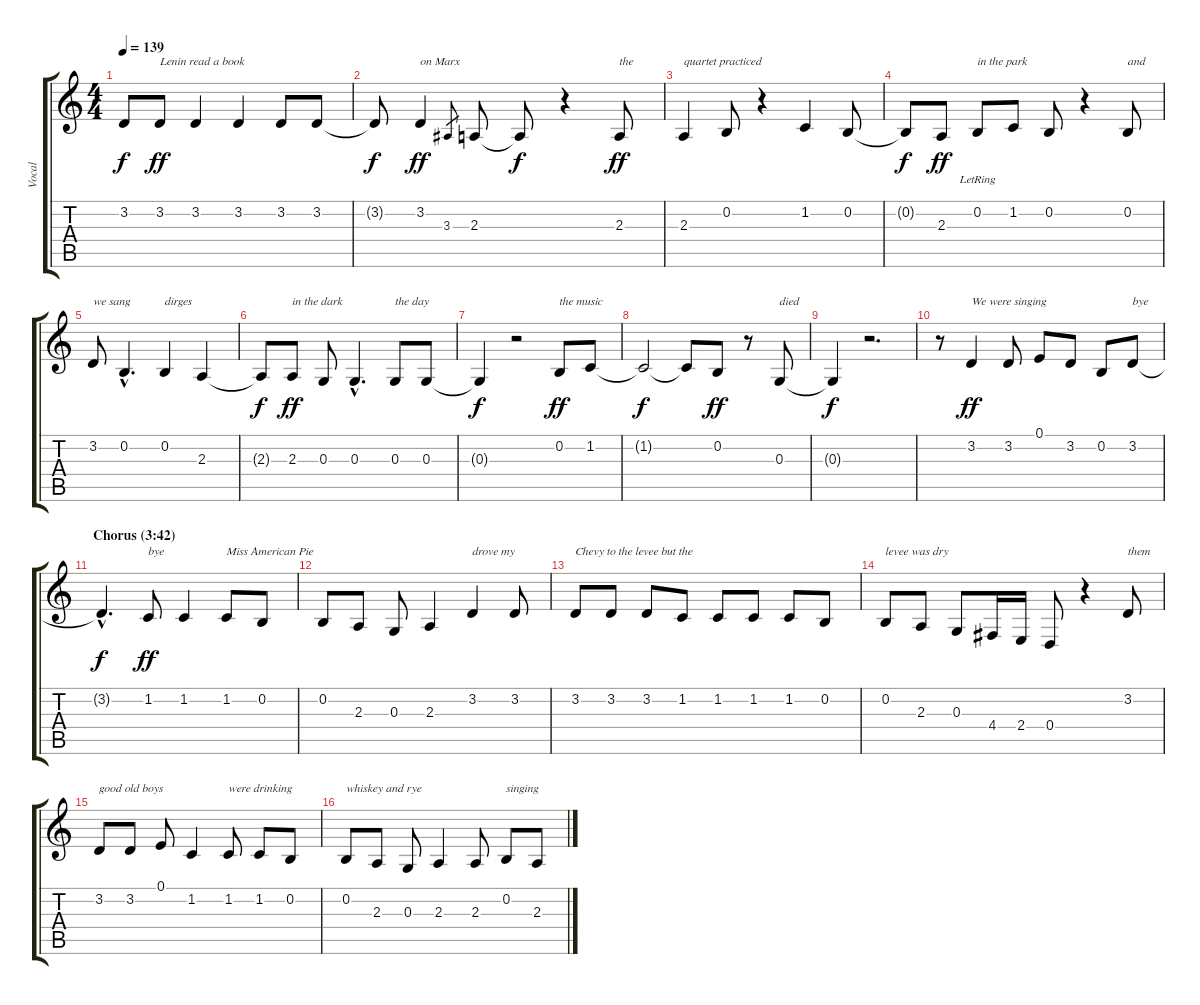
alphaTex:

\track ("Vocal" "Vocal") {instrument clarinet}
\staff {score tabs}
\tuning (E4 B3 G3 D3 A2 E2) {hide}
\ts (4 4)
\tempo 139
\clef g2
\ks c
3.2{t}.8{dy f} 3.2.8{txt "Lenin read a book" dy ff} 3.2.4 3.2.4 3.2.8 3.2.8 |
3.2{t}.8{dy f} 3.2.4{txt "on Marx" dy ff} 3.3.8{gr} 2.3.8 2.3{t}.8{dy f} r.4 2.3.8{txt "the" dy ff} |
2.3.4{txt "quartet practiced"} 0.2.8 r.4 1.2.4 0.2.8 |
0.2{t}.8{dy f} 2.3.8{dy ff} 0.2{lr}.8{txt "in the park"} 1.2.8 0.2.8 r.4 0.2.8{txt "and"} |
3.2.8{txt "we sang"} 0.2{hac}.4{d} 0.2.4{txt "dirges"} 2.3.4 |
2.3{t}.8{dy f} 2.3.8{txt "in the dark" dy ff} 0.3.8 0.3{hac}.4{d} 0.3.8{txt "the day"} 0.3.8 |
0.3{t}.4{dy f} r.2 0.2.8{txt "the music" dy ff} 1.2.8 |
1.2{t}.2{dy f} 1.2{t}.8 0.2.8{dy ff} r.8 0.3.8{txt "died"} |
0.3{t}.4{dy f} r.2{d} |
r.8 3.2.4{txt "We were singing" dy ff} 3.2.8 0.1.8 3.2.8 0.2.8 3.2.8{txt "bye"} |
\section ("" "Chorus (3:42)")
3.2{hac t}.4{d dy f} 1.2.8{txt "bye" dy ff} 1.2.4 1.2.8{txt "Miss American Pie"} 0.2.8 |
0.2.8 2.3.8 0.3.8 2.3.4 3.2.4{txt "drove my"} 3.2.8 |
3.2.8{txt "Chevy to the levee but the "} 3.2.8 3.2.8 1.2.8 1.2.8 1.2.8 1.2.8 0.2.8 |
0.2.8{txt "levee was dry"} 2.3.8 0.3.8 4.4.16 2.4.16 0.4.8 r.4 3.2.8{txt "them"} |
3.2.8{txt "good old boys"} 3.2.8 0.1.8 1.2.4 1.2.8{txt "were drinking"} 1.2.8 0.2.8 |
0.2.8{txt "whiskey and rye"} 2.3.8 0.3.8 2.3.4 2.3.8 0.2.8{txt "singing"} 2.3.8
